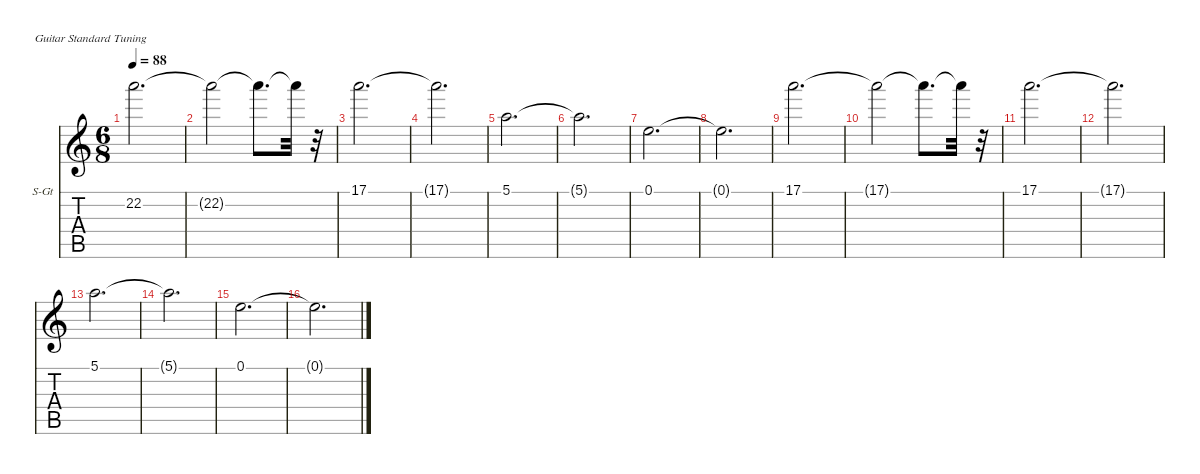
\hideDynamics
\bracketExtendMode nobrackets
\firstSystemTrackNameOrientation horizontal
\otherSystemsTrackNameOrientation horizontal
\track ("StringPad           " "S-Gt") {instrument stringensemble1}
\staff {score tabs}
\tuning (E4 B3 G3 D3 A2 E2)
\displaytranspose 12
\ts (6 8)
\tempo 88
\clef g2
\ks c
22.2.2{d dy mp} |
22.2{t}.2{dy f} 22.2{t}.8{d} 22.2{t}.32 r.32 |
17.1.2{d dy mf} |
17.1{t}.2{d dy f} |
5.1.2{d dy mf} |
5.1{t}.2{d dy f} |
0.1.2{d dy mp} |
0.1{t}.2{d dy f} |
17.1.2{d dy mp} |
17.1{t}.2{dy f} 17.1{t}.8{d} 17.1{t}.32 r.32 |
17.1.2{d dy mp} |
17.1{t}.2{d dy f} |
5.1.2{d dy mf} |
5.1{t}.2{d dy f} |
0.1.2{d dy mp} |
0.1{t}.2{d dy f}
